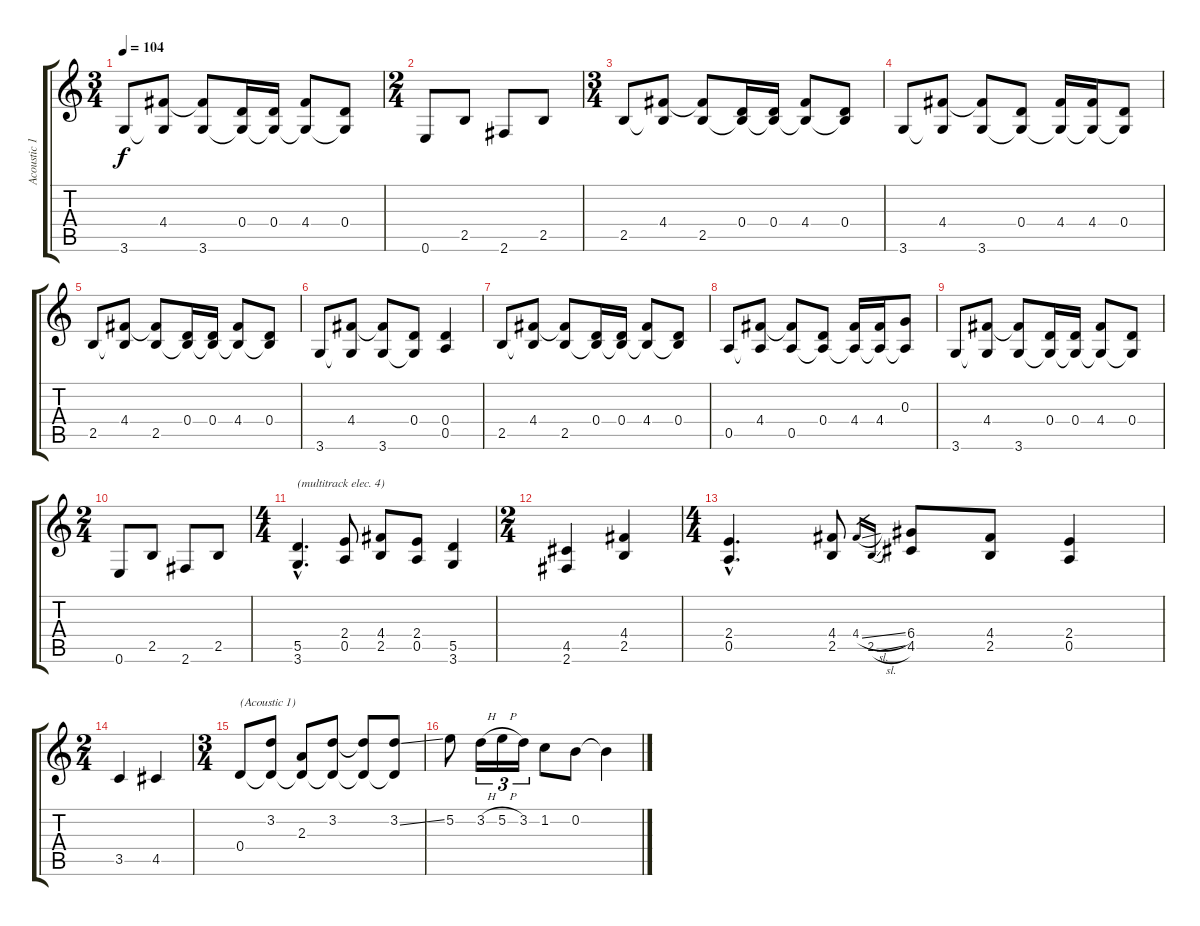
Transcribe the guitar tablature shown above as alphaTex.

\track ("Acoustic 1" "Acoustic 1") {instrument acousticguitarsteel}
\staff {score tabs}
\tuning (E4 B3 G3 D3 A2 E2) {hide}
\ts (3 4)
\tempo 104
\clef g2
\ks c
3.6.8{dy f} (4.4 3.6{t}).8 (4.4{t} 3.6).8 (0.4 3.6{t}).16 (0.4 3.6{t}).16 (4.4 3.6{t}).8 (0.4 3.6{t}).8 |
\ts (2 4)
0.6.8 2.5.8 2.6.8 2.5.8 |
\ts (3 4)
2.5.8 (4.4 2.5{t}).8 (4.4{t} 2.5).8 (0.4 2.5{t}).16 (0.4 2.5{t}).16 (4.4 2.5{t}).8 (0.4 2.5{t}).8 |
3.6.8 (4.4 3.6{t}).8 (4.4{t} 3.6).8 (0.4 3.6{t}).8 (4.4 3.6{t}).16 (4.4 3.6{t}).16 (0.4 3.6{t}).8 |
2.5.8 (4.4 2.5{t}).8 (4.4{t} 2.5).8 (0.4 2.5{t}).16 (0.4 2.5{t}).16 (4.4 2.5{t}).8 (0.4 2.5{t}).8 |
3.6.8 (4.4 3.6{t}).8 (4.4{t} 3.6).8 (0.4 3.6{t}).8 (0.4 0.5).4 |
2.5.8 (4.4 2.5{t}).8 (4.4{t} 2.5).8 (0.4 2.5{t}).16 (0.4 2.5{t}).16 (4.4 2.5{t}).8 (0.4 2.5{t}).8 |
0.5.8 (4.4 0.5{t}).8 (4.4{t} 0.5).8 (0.4 0.5{t}).8 (4.4 0.5{t}).16 (4.4 0.5{t}).16 (0.3 0.5{t}).8 |
3.6.8 (4.4 3.6{t}).8 (4.4{t} 3.6).8 (0.4 3.6{t}).16 (0.4 3.6{t}).16 (4.4 3.6{t}).8 (0.4 3.6{t}).8 |
\ts (2 4)
0.6.8 2.5.8 2.6.8 2.5.8 |
\ts (4 4)
(5.5{hac} 3.6{hac}).4{d txt "(multitrack elec. 4)" volume 12 instrument distortionguitar} (2.4 0.5).8 (4.4 2.5).8 (2.4 0.5).8 (5.5 3.6).4 |
\ts (2 4)
(4.5 2.6).4 (4.4 2.5).4 |
\ts (4 4)
(2.4{hac} 0.5{hac}).4{d} (4.4 2.5).8 4.4{sl}.16{gr} 2.5{sl}.16{gr} (6.4 4.5).8 (4.4 2.5).8 (2.4 0.5).4 |
\ts (2 4)
3.5.4 4.5.4 |
\ts (3 4)
0.4.8{txt "(Acoustic 1)" volume 10 instrument acousticguitarsteel} (3.2 0.4{t}).8 (2.3 0.4{t}).8 (3.2 0.4{t}).8 (3.2{t} 0.4{t}).8 (3.2{ss} 0.4{t}).8 |
5.2.8 3.2{h}.16{tu (3 2)} 5.2{h}.16{tu (3 2)} 3.2.16{tu (3 2)} 1.2.8 0.2.8 0.2{t}.4
